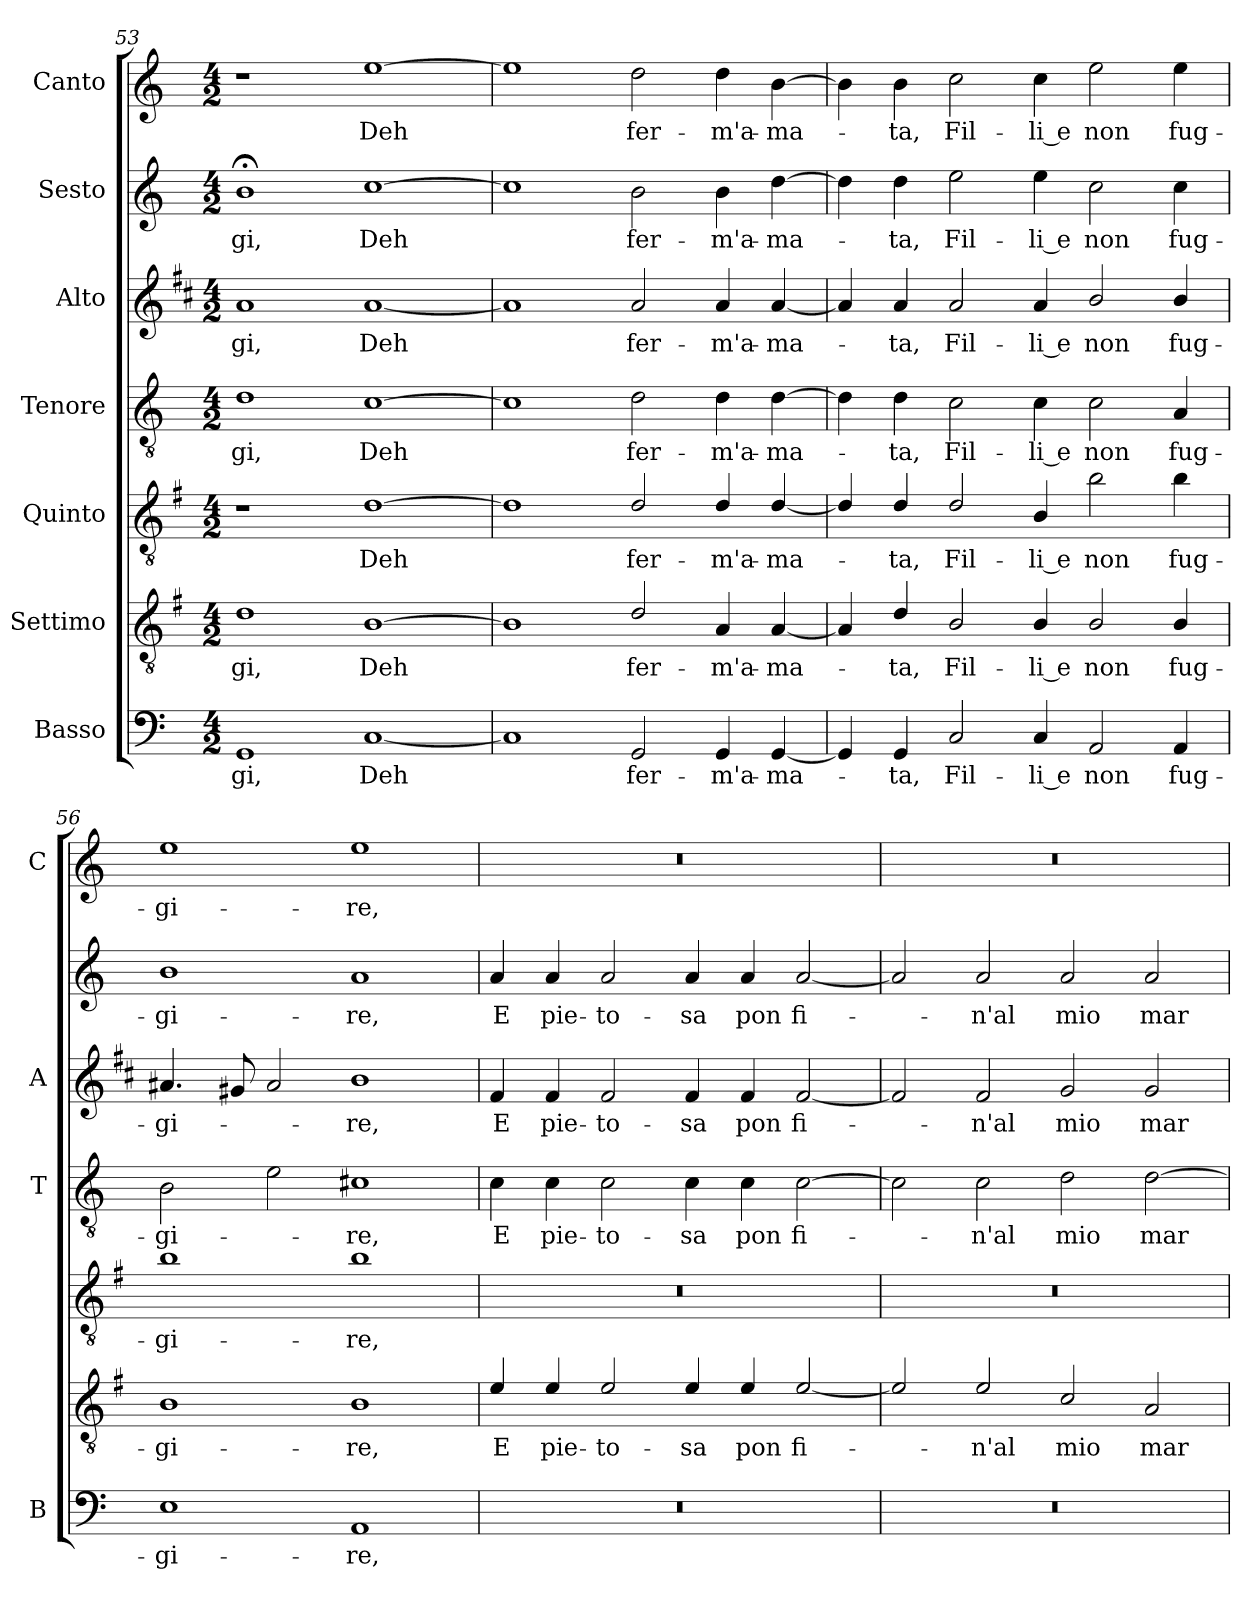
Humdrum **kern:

**kern	**text	**kern	**text	**kern	**text	**kern	**text	**kern	**text	**kern	**text	**kern	**text
*part7	*part7	*part6	*part6	*part5	*part5	*part4	*part4	*part3	*part3	*part2	*part2	*part1	*part1
*staff7	*staff7	*staff6	*staff6	*staff5	*staff5	*staff4	*staff4	*staff3	*staff3	*staff2	*staff2	*staff1	*staff1
*I"Basso	*	*I"Settimo	*	*I"Quinto	*	*I"Tenore	*	*I"Alto	*	*I"Sesto	*	*I"Canto	*
*I'B	*	*	*	*	*	*I'T	*	*I'A	*	*	*	*I'C	*
!!LO:PB:g=z
*clefF4	*	*clefGv2	*	*clefGv2	*	*clefGv2	*	*clefG2	*	*clefG2	*	*clefG2	*
*	*	*ITrd4c7	*	*ITrd4c7	*	*	*	*ITrd1c2	*	*	*	*	*
*k[]	*	*k[]	*	*k[]	*	*k[]	*	*k[]	*	*k[]	*	*k[]	*
*C:	*	*C:	*	*C:	*	*C:	*	*C:	*	*C:	*	*C:	*
*M4/2	*	*M4/2	*	*M4/2	*	*M4/2	*	*M4/2	*	*M4/2	*	*M4/2	*
=53	=53	=53	=53	=53	=53	=53	=53	=53	=53	=53	=53	=53	=53
!	!LO:LY:b	!	!LO:LY:b	!	!	!	!LO:LY:b	!	!LO:LY:b	!	!LO:LY:b	!	!
1GG	-gi,	1G	-gi,	1r	.	1d	-gi,	1g	-gi,	1b;<	-gi,	1r	.
!	!LO:LY:b	!	!LO:LY:b	!	!LO:LY:b	!	!LO:LY:b	!	!LO:LY:b	!	!LO:LY:b	!	!LO:LY:b
[1C	Deh	[1E	Deh	[1G	Deh	[1c	Deh	[1g	Deh	[1cc	Deh	[1ee	Deh
=54	=54	=54	=54	=54	=54	=54	=54	=54	=54	=54	=54	=54	=54
1C]	.	1E]	.	1G]	.	1c]	.	1g]	.	1cc]	.	1ee]	.
!	!LO:LY:b	!	!LO:LY:b	!	!LO:LY:b	!	!LO:LY:b	!	!LO:LY:b	!	!LO:LY:b	!	!LO:LY:b
2GG/	fer-	2G/	fer-	2G/	fer-	2d\	fer-	2g/	fer-	2b\	fer-	2dd\	fer-
!	!LO:LY:b	!	!LO:LY:b	!	!LO:LY:b	!	!LO:LY:b	!	!LO:LY:b	!	!LO:LY:b	!	!LO:LY:b
4GG/	-m'a-	4D/	-m'a-	4G/	-m'a-	4d\	-m'a-	4g/	-m'a-	4b\	-m'a-	4dd\	-m'a-
!	!LO:LY:b	!	!LO:LY:b	!	!LO:LY:b	!	!LO:LY:b	!	!LO:LY:b	!	!LO:LY:b	!	!LO:LY:b
[4GG/	-ma-	[4D/	-ma-	[4G/	-ma-	[4d\	-ma-	[4g/	-ma-	[4dd\	-ma-	[4b\	-ma-
=55	=55	=55	=55	=55	=55	=55	=55	=55	=55	=55	=55	=55	=55
4GG/]	.	4D/]	.	4G/]	.	4d\]	.	4g/]	.	4dd\]	.	4b\]	.
!	!LO:LY:b	!	!LO:LY:b	!	!LO:LY:b	!	!LO:LY:b	!	!LO:LY:b	!	!LO:LY:b	!	!LO:LY:b
4GG/	-ta,	4G/	-ta,	4G/	-ta,	4d\	-ta,	4g/	-ta,	4dd\	-ta,	4b\	-ta,
!	!LO:LY:b	!	!LO:LY:b	!	!LO:LY:b	!	!LO:LY:b	!	!LO:LY:b	!	!LO:LY:b	!	!LO:LY:b
2C/	Fil-	2E/	Fil-	2G/	Fil-	2c\	Fil-	2g/	Fil-	2ee\	Fil-	2cc\	Fil-
!	!LO:LY:b	!	!LO:LY:b	!	!LO:LY:b	!	!LO:LY:b	!	!LO:LY:b	!	!LO:LY:b	!	!LO:LY:b
4C/	-li e	4E/	-li e	4E/	-li e	4c\	-li e	4g/	-li e	4ee\	-li e	4cc\	-li e
!	!LO:LY:b	!	!LO:LY:b	!	!LO:LY:b	!	!LO:LY:b	!	!LO:LY:b	!	!LO:LY:b	!	!LO:LY:b
2AA/	non	2E/	non	2e\	non	2c\	non	2a/	non	2cc\	non	2ee\	non
!	!LO:LY:b	!	!LO:LY:b	!	!LO:LY:b	!	!LO:LY:b	!	!LO:LY:b	!	!LO:LY:b	!	!LO:LY:b
4AA/	fug-	4E/	fug-	4e\	fug-	4A/	fug-	4a/	fug-	4cc\	fug-	4ee\	fug-
=56	=56	=56	=56	=56	=56	=56	=56	=56	=56	=56	=56	=56	=56
!	!LO:LY:b	!	!LO:LY:b	!	!LO:LY:b	!	!LO:LY:b	!	!LO:LY:b	!	!LO:LY:b	!	!LO:LY:b
1E	-gi-	1E	-gi-	1e	-gi-	2B\	-gi-	4.g#X/	-gi-	1b	-gi-	1ee	-gi-
.	.	.	.	.	.	.	.	8f#X/	.	.	.	.	.
.	.	.	.	.	.	2e\	.	2g#/	.	.	.	.	.
!	!LO:LY:b	!	!LO:LY:b	!	!LO:LY:b	!	!LO:LY:b	!	!LO:LY:b	!	!LO:LY:b	!	!LO:LY:b
1AA	-re,	1E	-re,	1e	-re,	1c#X	-re,	1a	-re,	1a	-re,	1ee	-re,
=57	=57	=57	=57	=57	=57	=57	=57	=57	=57	=57	=57	=57	=57
!	!	!	!LO:LY:b	!	!	!	!LO:LY:b	!	!LO:LY:b	!	!LO:LY:b	!	!
0r	.	4A/	E	0r	.	4c\	E	4e/	E	4a/	E	0r	.
!	!	!	!LO:LY:b	!	!	!	!LO:LY:b	!	!LO:LY:b	!	!LO:LY:b	!	!
.	.	4A/	pie-	.	.	4c\	pie-	4e/	pie-	4a/	pie-	.	.
!	!	!	!LO:LY:b	!	!	!	!LO:LY:b	!	!LO:LY:b	!	!LO:LY:b	!	!
.	.	2A/	-to-	.	.	2c\	-to-	2e/	-to-	2a/	-to-	.	.
!	!	!	!LO:LY:b	!	!	!	!LO:LY:b	!	!LO:LY:b	!	!LO:LY:b	!	!
.	.	4A/	-sa	.	.	4c\	-sa	4e/	-sa	4a/	-sa	.	.
!	!	!	!LO:LY:b	!	!	!	!LO:LY:b	!	!LO:LY:b	!	!LO:LY:b	!	!
.	.	4A/	pon	.	.	4c\	pon	4e/	pon	4a/	pon	.	.
!	!	!	!LO:LY:b	!	!	!	!LO:LY:b	!	!LO:LY:b	!	!LO:LY:b	!	!
.	.	[2A/	fi-	.	.	[2c\	fi-	[2e/	fi-	[2a/	fi-	.	.
!!LO:LB:g=z
=58	=58	=58	=58	=58	=58	=58	=58	=58	=58	=58	=58	=58	=58
0r	.	2A/]	.	0r	.	2c\]	.	2e/]	.	2a/]	.	0r	.
!	!	!	!LO:LY:b	!	!	!	!LO:LY:b	!	!LO:LY:b	!	!LO:LY:b	!	!
.	.	2A/	-n'al	.	.	2c\	-n'al	2e/	-n'al	2a/	-n'al	.	.
!	!	!	!LO:LY:b	!	!	!	!LO:LY:b	!	!LO:LY:b	!	!LO:LY:b	!	!
.	.	2F/	mio	.	.	2d\	mio	2f/	mio	2a/	mio	.	.
!	!	!	!LO:LY:b	!	!	!	!LO:LY:b	!	!LO:LY:b	!	!LO:LY:b	!	!
.	.	2D/	mar-	.	.	[2d\	mar-	2f/	mar-	2a/	mar-	.	.
=	=	=	=	=	=	=	=	=	=	=	=	=	=
*-	*-	*-	*-	*-	*-	*-	*-	*-	*-	*-	*-	*-	*-
